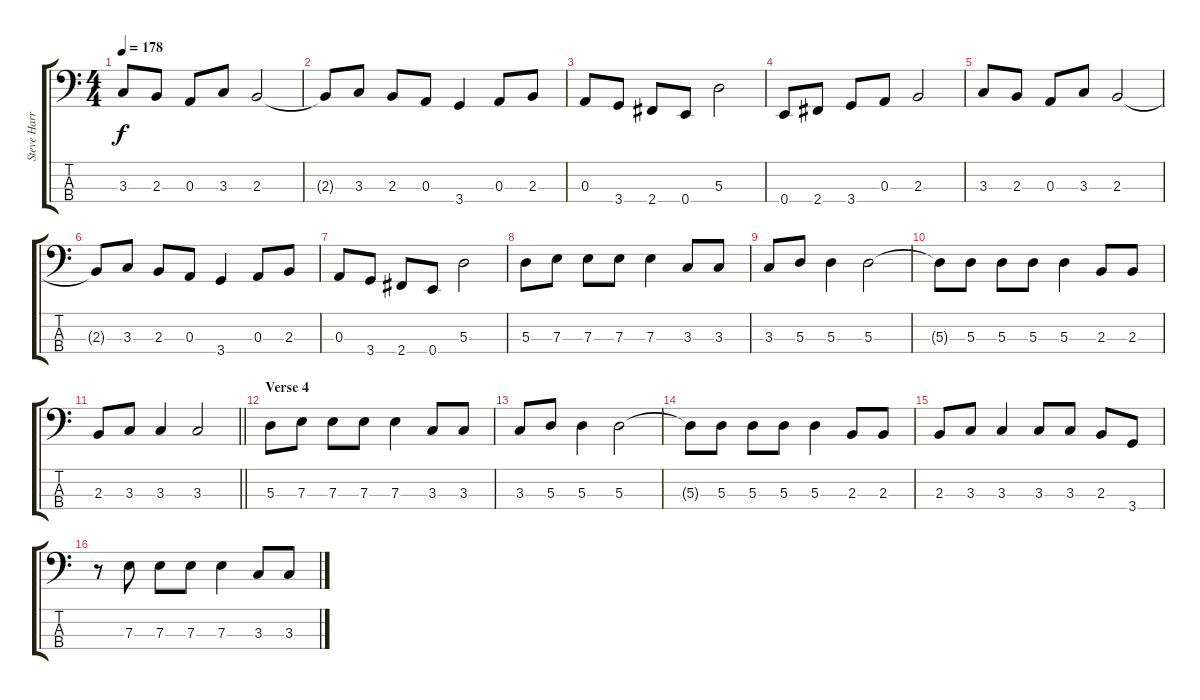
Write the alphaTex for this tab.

\track ("Steve Harris" "Steve Harr") {instrument electricbassfinger}
\staff {score tabs}
\tuning (G2 D2 A1 E1) {hide}
\ts (4 4)
\tempo 178
\clef f4
\ks c
3.3.8{dy f} 2.3.8 0.3.8 3.3.8 2.3.2 |
2.3{t}.8 3.3.8 2.3.8 0.3.8 3.4.4 0.3.8 2.3.8 |
0.3.8 3.4.8 2.4.8 0.4.8 5.3.2 |
0.4.8 2.4.8 3.4.8 0.3.8 2.3.2 |
3.3.8 2.3.8 0.3.8 3.3.8 2.3.2 |
2.3{t}.8 3.3.8 2.3.8 0.3.8 3.4.4 0.3.8 2.3.8 |
0.3.8 3.4.8 2.4.8 0.4.8 5.3.2 |
5.3.8 7.3.8 7.3.8 7.3.8 7.3.4 3.3.8 3.3.8 |
3.3.8 5.3.8 5.3.4 5.3.2 |
5.3{t}.8 5.3.8 5.3.8 5.3.8 5.3.4 2.3.8 2.3.8 |
\barLineRight lightlight
2.3.8 3.3.8 3.3.4 3.3.2 |
\section ("" "Verse 4")
5.3.8 7.3.8 7.3.8 7.3.8 7.3.4 3.3.8 3.3.8 |
3.3.8 5.3.8 5.3.4 5.3.2 |
5.3{t}.8 5.3.8 5.3.8 5.3.8 5.3.4 2.3.8 2.3.8 |
2.3.8 3.3.8 3.3.4 3.3.8 3.3.8 2.3.8 3.4.8 |
r.8 7.3.8 7.3.8 7.3.8 7.3.4 3.3.8 3.3.8
